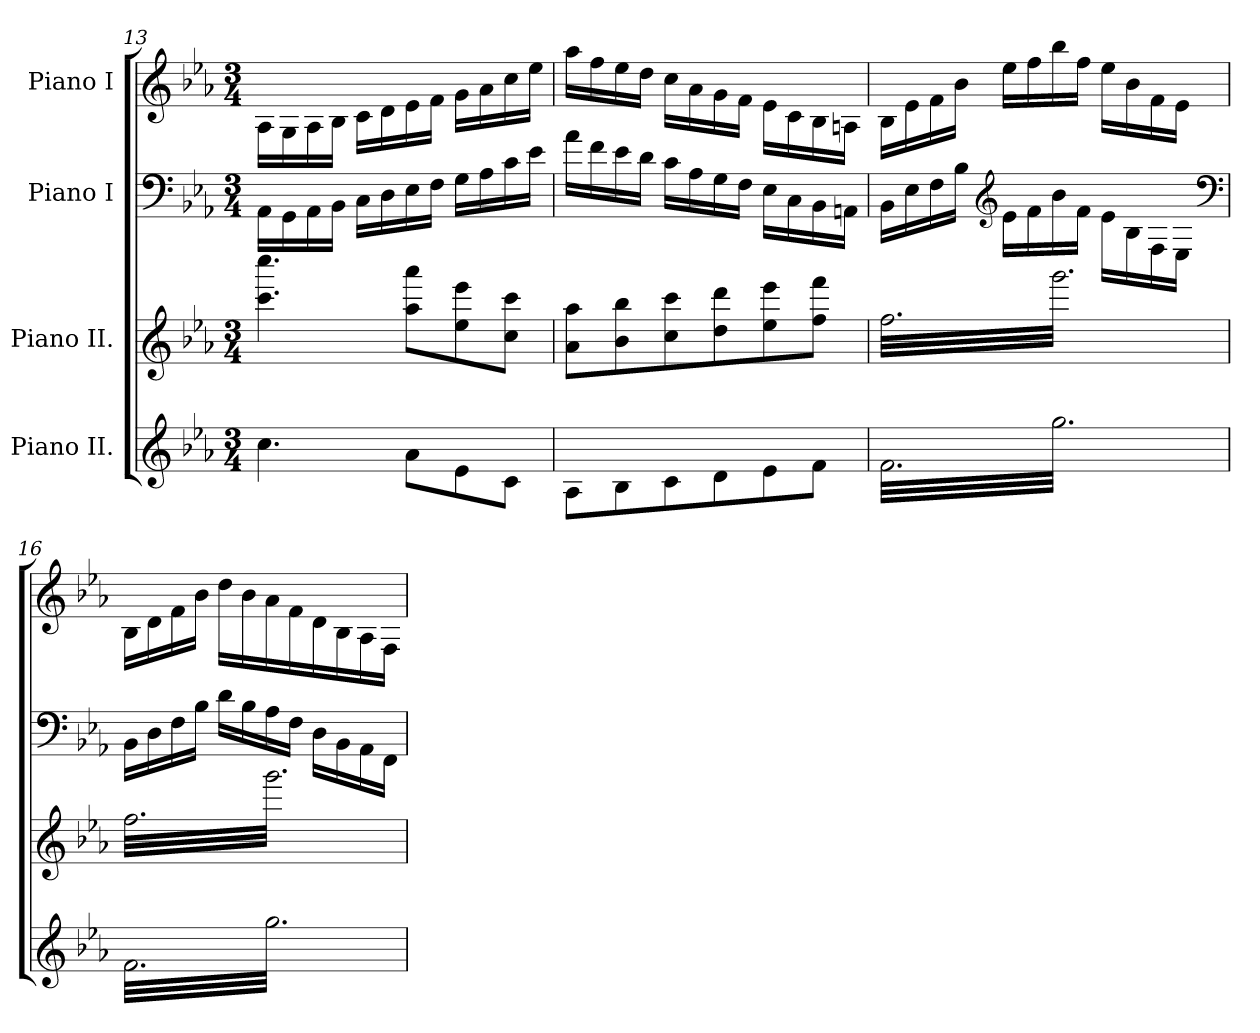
**kern	**kern	**kern	**kern
*part4	*part3	*part2	*part1
*staff4	*staff3	*staff2	*staff1
*I"Piano II.	*I"Piano II.	*I"Piano I	*I"Piano I
*clefG2	*clefG2	*clefF4	*clefG2
*k[b-e-a-]	*k[b-e-a-]	*k[b-e-a-]	*k[b-e-a-]
*M3/4	*M3/4	*M3/4	*M3/4
=13	=13	=13	=13
4.cc\	4.ccc\ 4.cccc\	16AA-\LL	16A-\LL
.	.	16GG\	16G\
.	.	16AA-\	16A-\
.	.	16BB-\JJ	16B-\JJ
.	.	16C\LL	16c\LL
.	.	16D\	16d\
8a-\L	8aa-\ 8aaa-\L	16E-\	16e-\
.	.	16F\JJ	16f\JJ
8e-\	8ee-\ 8eee-\	16G\LL	16g\LL
.	.	16A-\	16a-\
8c\J	8cc\ 8ccc\J	16c\	16cc\
.	.	16e-\JJ	16ee-\JJ
=14	=14	=14	=14
8A-\L	8a-\ 8aa-\L	16a-\LL	16aa-\LL
.	.	16f\	16ff\
8B-\	8b-\ 8bb-\	16e-\	16ee-\
.	.	16d\JJ	16dd\JJ
8c\	8cc\ 8ccc\	16c\LL	16cc\LL
.	.	16A-\	16a-\
8d\	8dd\ 8ddd\	16G\	16g\
.	.	16F\JJ	16f\JJ
8e-\	8ee-\ 8eee-\	16E-\LL	16e-\LL
.	.	16C\	16c\
8f\J	8ff\ 8fff\J	16BB-\	16B-\
.	.	16AAn\JJ	16An\JJ
=15	=15	=15	=15
*tremolo	*	*	*
*	*tremolo	*	*
32f\LLL	32ff\LLL	16BB-\LL	16B-\LL
32gg\	32ggg\	.	.
32f\	32ff\	16E-\	16e-\
32gg\	32ggg\	.	.
32f\	32ff\	16F\	16f\
32gg\	32ggg\	.	.
32f\	32ff\	16B-\JJ	16b-\JJ
32gg\	32ggg\	.	.
*	*	*clefG2	*
32f\	32ff\	16e-\LL	16ee-\LL
32gg\	32ggg\	.	.
32f\	32ff\	16f\	16ff\
32gg\	32ggg\	.	.
32f\	32ff\	16b-\	16bb-\
32gg\	32ggg\	.	.
32f\	32ff\	16f\JJ	16ff\JJ
32gg\	32ggg\	.	.
32f\	32ff\	16e-\LL	16ee-\LL
32gg\	32ggg\	.	.
32f\	32ff\	16B-\	16b-\
32gg\	32ggg\	.	.
32f\	32ff\	16F\	16f\
32gg\	32ggg\	.	.
32f\	32ff\	16E-\JJ	16e-\JJ
32gg\JJJ	32ggg\JJJ	.	.
*	*	*clefF4	*
=16	=16	=16	=16
32f\LLL	32ff\LLL	16BB-\LL	16B-\LL
32gg\	32ggg\	.	.
32f\	32ff\	16D\	16d\
32gg\	32ggg\	.	.
32f\	32ff\	16F\	16f\
32gg\	32ggg\	.	.
32f\	32ff\	16B-\JJ	16b-\JJ
32gg\	32ggg\	.	.
32f\	32ff\	16d\LL	16dd\LL
32gg\	32ggg\	.	.
32f\	32ff\	16B-\	16b-\
32gg\	32ggg\	.	.
32f\	32ff\	16A-\	16a-\
32gg\	32ggg\	.	.
32f\	32ff\	16F\JJ	16f\
32gg\	32ggg\	.	.
32f\	32ff\	16D\LL	16d\
32gg\	32ggg\	.	.
32f\	32ff\	16BB-\	16B-\
32gg\	32ggg\	.	.
32f\	32ff\	16AA-\	16A-\
32gg\	32ggg\	.	.
32f\	32ff\	16FF\JJ	16F\JJ
32gg\JJJ	32ggg\JJJ	.	.
*	*Xtremolo	*	*
*Xtremolo	*	*	*
.	.	.	.
.	.	.	.
.	.	.	.
.	.	.	.
.	.	.	.
.	.	.	.
.	.	.	.
.	.	.	.
.	.	.	.
.	.	.	.
.	.	.	.
.	.	.	.
=	=	=	=
*-	*-	*-	*-
